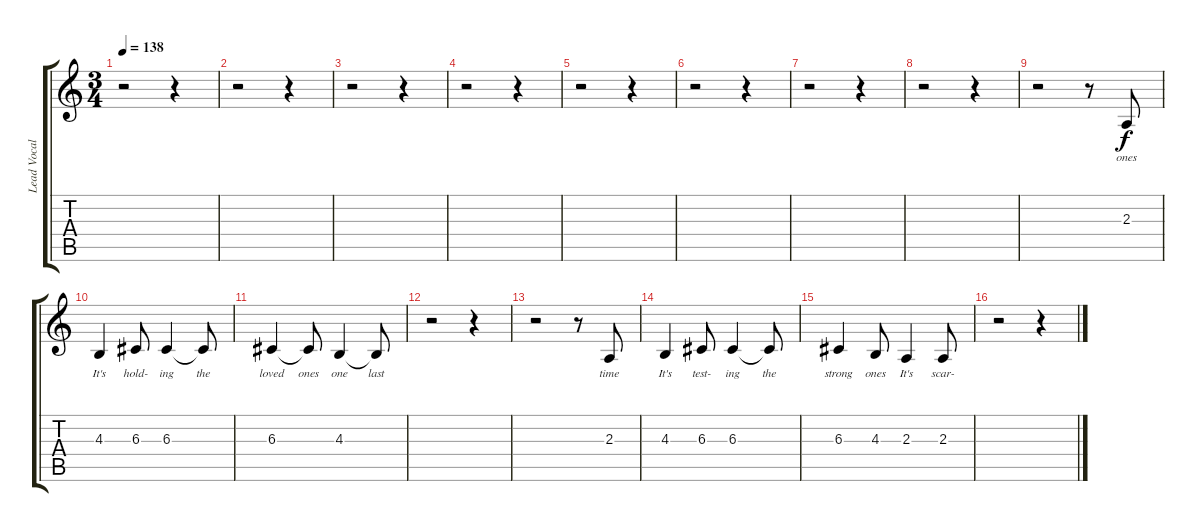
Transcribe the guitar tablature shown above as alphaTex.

\track ("Lead Vocals" "Lead Vocal") {instrument lead6voice}
\staff {score tabs}
\tuning (E4 B3 G3 D3 A2 E2) {hide}
\ts (3 4)
\tempo 138
\clef g2
\ks c
r.2{dy f} r.4 |
r.2 r.4 |
r.2 r.4 |
r.2 r.4 |
r.2 r.4 |
r.2 r.4 |
r.2 r.4 |
r.2 r.4 |
r.2 r.8 2.3.8{lyrics (0 "ones") lyrics (1 "") lyrics (2 "") lyrics (3 "") lyrics (4 "")} |
4.3.4{lyrics (0 "It's") lyrics (1 "") lyrics (2 "") lyrics (3 "") lyrics (4 "")} 6.3.8{lyrics (0 "hold-") lyrics (1 "") lyrics (2 "") lyrics (3 "") lyrics (4 "")} 6.3.4{lyrics (0 "ing") lyrics (1 "") lyrics (2 "") lyrics (3 "") lyrics (4 "")} 6.3{t}.8{lyrics (0 "the") lyrics (1 "") lyrics (2 "") lyrics (3 "") lyrics (4 "")} |
6.3.4{lyrics (0 "loved") lyrics (1 "") lyrics (2 "") lyrics (3 "") lyrics (4 "")} 6.3{t}.8{lyrics (0 "ones") lyrics (1 "") lyrics (2 "") lyrics (3 "") lyrics (4 "")} 4.3.4{lyrics (0 "one") lyrics (1 "") lyrics (2 "") lyrics (3 "") lyrics (4 "")} 4.3{t}.8{lyrics (0 "last") lyrics (1 "") lyrics (2 "") lyrics (3 "") lyrics (4 "")} |
r.2 r.4 |
r.2 r.8 2.3.8{lyrics (0 "time") lyrics (1 "") lyrics (2 "") lyrics (3 "") lyrics (4 "")} |
4.3.4{lyrics (0 "It's") lyrics (1 "") lyrics (2 "") lyrics (3 "") lyrics (4 "")} 6.3.8{lyrics (0 "test-") lyrics (1 "") lyrics (2 "") lyrics (3 "") lyrics (4 "")} 6.3.4{lyrics (0 "ing") lyrics (1 "") lyrics (2 "") lyrics (3 "") lyrics (4 "")} 6.3{t}.8{lyrics (0 "the") lyrics (1 "") lyrics (2 "") lyrics (3 "") lyrics (4 "")} |
6.3.4{lyrics (0 "strong") lyrics (1 "") lyrics (2 "") lyrics (3 "") lyrics (4 "")} 4.3.8{lyrics (0 "ones") lyrics (1 "") lyrics (2 "") lyrics (3 "") lyrics (4 "")} 2.3.4{lyrics (0 "It's") lyrics (1 "") lyrics (2 "") lyrics (3 "") lyrics (4 "")} 2.3.8{lyrics (0 "scar-") lyrics (1 "") lyrics (2 "") lyrics (3 "") lyrics (4 "")} |
r.2 r.4
